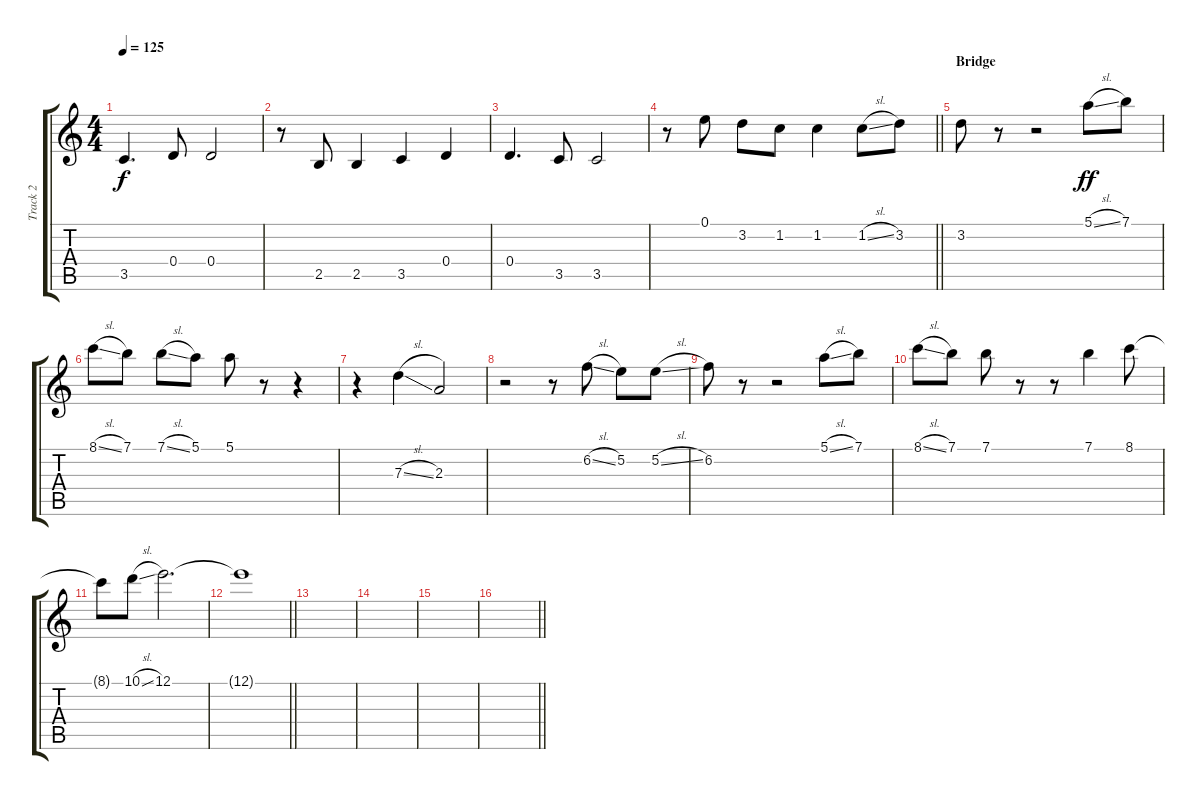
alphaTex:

\track ("Track 2" "Track 2") {instrument acousticguitarnylon}
\staff {score tabs}
\tuning (E4 B3 G3 D3 A2 E2) {hide}
\ts (4 4)
\tempo 125
\clef g2
\ks c
3.5.4{d dy f} 0.4.8 0.4.2 |
r.8 2.5.8 2.5.4 3.5.4 0.4.4 |
0.4.4{d} 3.5.8 3.5.2 |
\barLineRight lightlight
r.8 0.1.8 3.2.8 1.2.8 1.2.4 1.2{sl}.8 3.2.8 |
\section ("" "Bridge")
3.2.8 r.8 r.2 5.1{sl}.8{dy ff} 7.1.8 |
8.1{sl}.8 7.1.8 7.1{sl}.8 5.1.8 5.1.8 r.8 r.4 |
r.4 7.3{sl}.4 2.3.2 |
r.2 r.8 6.2{sl}.8 5.2.8 5.2{sl}.8 |
6.2.8 r.8 r.2 5.1{sl}.8 7.1.8 |
8.1{sl}.8 7.1.8 7.1.8 r.8 r.8 7.1.4 8.1.8 |
8.1{t}.8 10.1{sl}.8 12.1.2{d} |
\barLineRight lightlight
12.1{t}.1 |
|
|
|
\barLineRight lightlight
